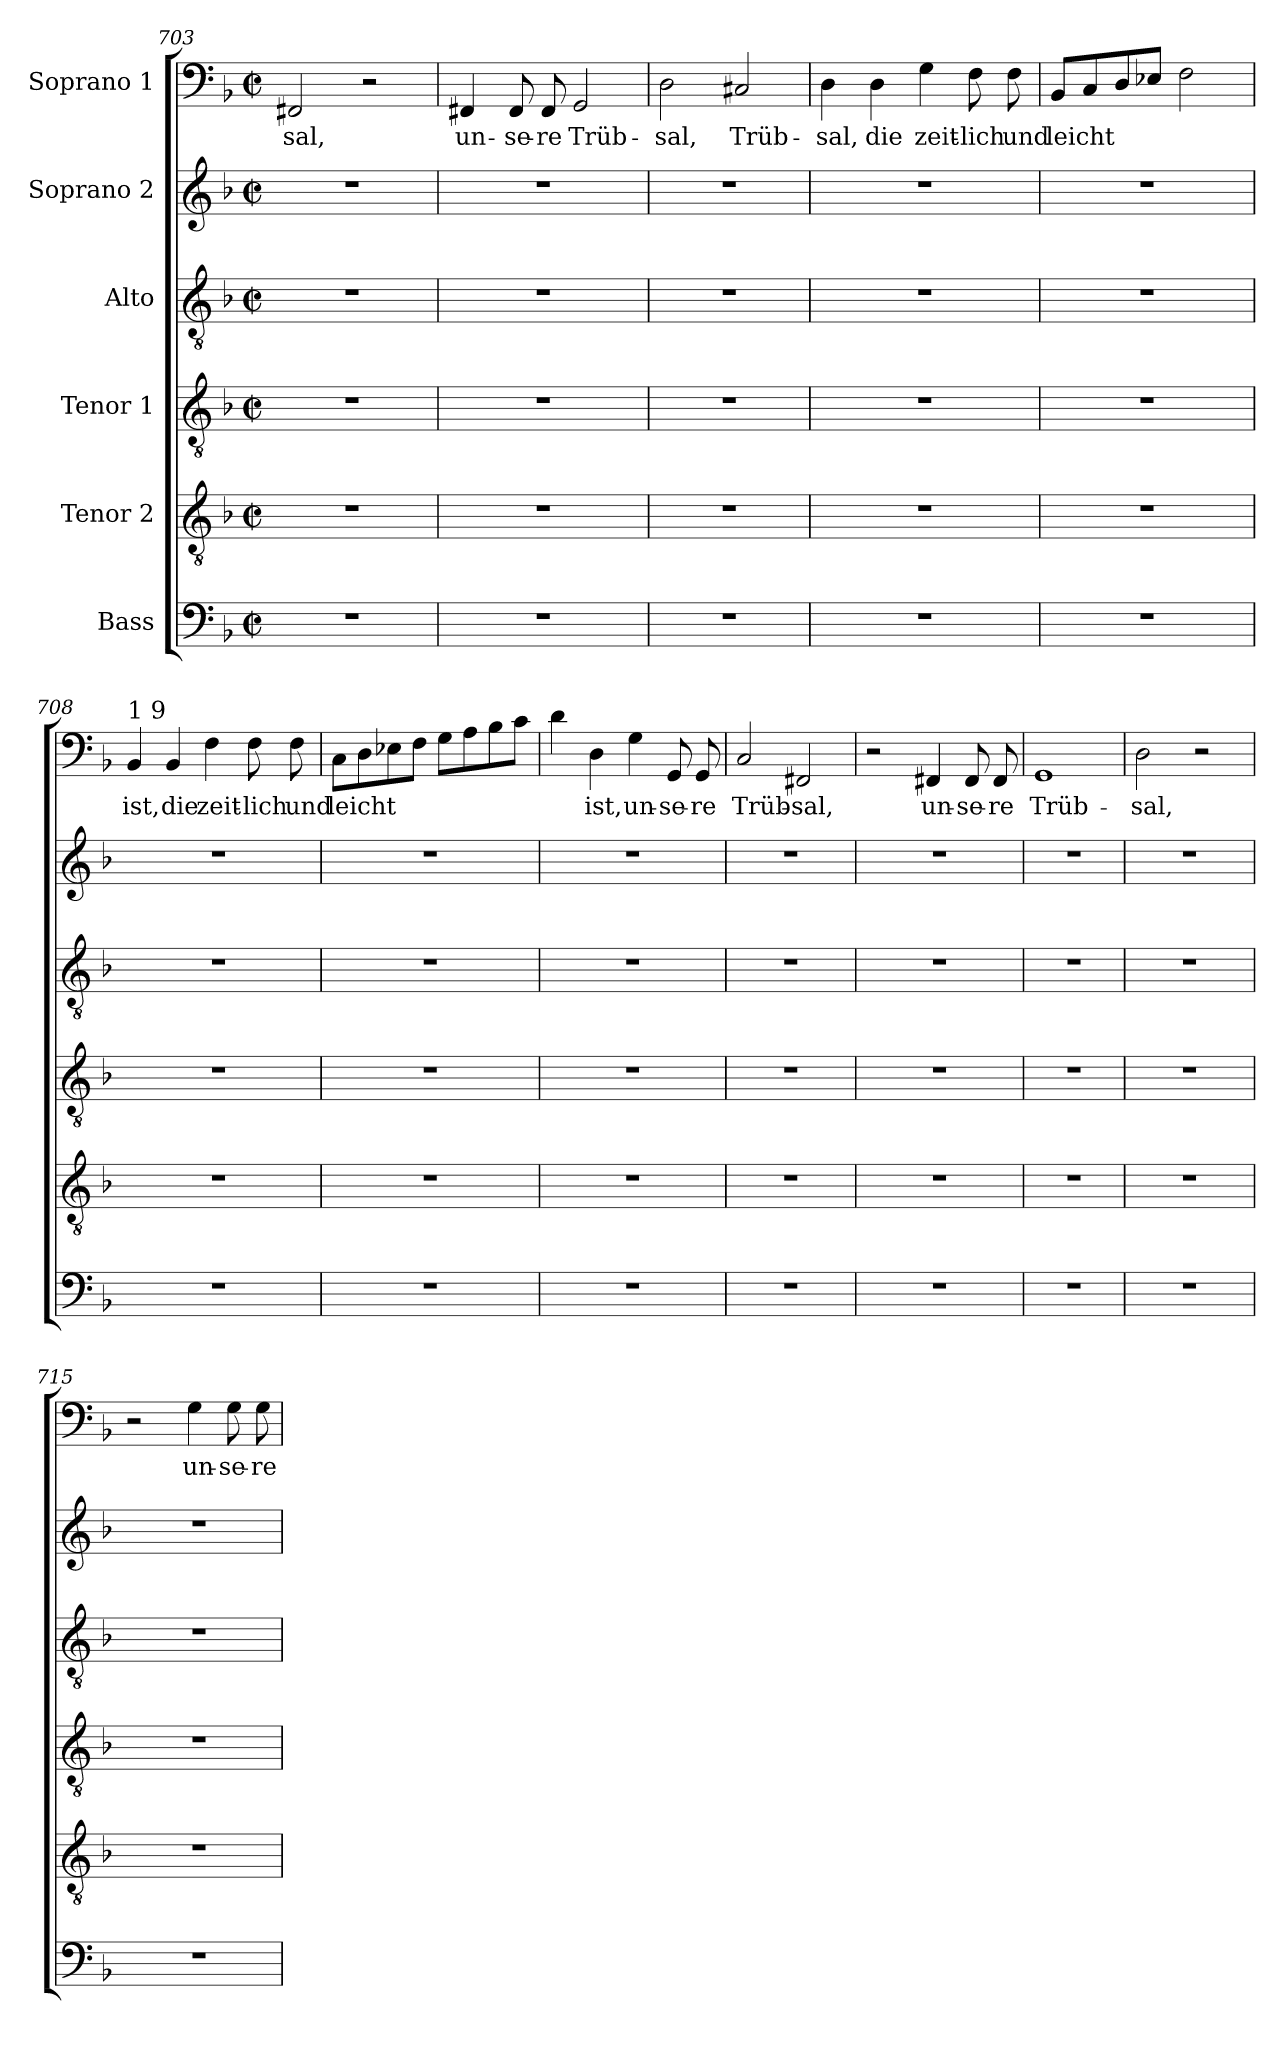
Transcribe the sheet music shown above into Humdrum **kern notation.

**kern	**kern	**kern	**kern	**kern	**kern	**text
*part6	*part5	*part4	*part3	*part2	*part1	*part1
*staff6	*staff5	*staff4	*staff3	*staff2	*staff1	*staff1
*I"Bass	*I"Tenor 2	*I"Tenor 1	*I"Alto	*I"Soprano 2	*I"Soprano 1	*
*clefF4	*clefGv2	*clefGv2	*clefGv2	*clefG2	*clefF4	*
*k[b-]	*k[b-]	*k[b-]	*k[b-]	*k[b-]	*k[b-]	*
*F:	*F:	*F:	*F:	*F:	*F:	*
*M2/2	*M2/2	*M2/2	*M2/2	*M2/2	*M2/2	*
*met(c|)	*met(c|)	*met(c|)	*met(c|)	*met(c|)	*met(c|)	*
=703	=703	=703	=703	=703	=703	=703
!	!	!	!	!	!	!LO:LY:b:cj
1r	1r	1r	1r	1r	2FF#X/	-sal,
.	.	.	.	.	2r	.
=704	=704	=704	=704	=704	=704	=704
!	!	!	!	!	!	!LO:LY:b:cj
1r	1r	1r	1r	1r	4FF#X/	un-
!	!	!	!	!	!	!LO:LY:b:cj
.	.	.	.	.	8FF#/	-se-
!	!	!	!	!	!	!LO:LY:b:cj
.	.	.	.	.	8FF#/	-re
!	!	!	!	!	!	!LO:LY:b:cj
.	.	.	.	.	2GG/	Trüb-
=705	=705	=705	=705	=705	=705	=705
!	!	!	!	!	!	!LO:LY:b:cj
1r	1r	1r	1r	1r	2D\	-sal,
!	!	!	!	!	!	!LO:LY:b:cj
.	.	.	.	.	2C#X/	Trüb-
=706	=706	=706	=706	=706	=706	=706
!	!	!	!	!	!	!LO:LY:b:cj
1r	1r	1r	1r	1r	4D\	-sal,
!	!	!	!	!	!	!LO:LY:b:cj
.	.	.	.	.	4D\	die
!	!	!	!	!	!	!LO:LY:b:cj
.	.	.	.	.	4G\	zeit-
!	!	!	!	!	!	!LO:LY:b:cj
.	.	.	.	.	8F\	-lich
!	!	!	!	!	!	!LO:LY:b:cj
.	.	.	.	.	8F\	und
=707	=707	=707	=707	=707	=707	=707
!	!	!	!	!	!	!LO:LY:b:cj
1r	1r	1r	1r	1r	8BB-/L	leicht
!	!	!	!	!	!	!LO:LY:b:cj
.	.	.	.	.	8C/	.
!	!	!	!	!	!	!LO:LY:b:cj
.	.	.	.	.	8D/	.
!	!	!	!	!	!	!LO:LY:b:cj
.	.	.	.	.	8E-X/J	.
!	!	!	!	!	!	!LO:LY:b:cj
.	.	.	.	.	2F\	.
!!LO:LB:g=z
=708	=708	=708	=708	=708	=708	=708
!	!	!	!	!	!LO:TX:a:t=1 9	!
!	!	!	!	!	!	!LO:LY:b:cj
1r	1r	1r	1r	1r	4BB-/	ist,
!	!	!	!	!	!	!LO:LY:b:cj
.	.	.	.	.	4BB-/	die
!	!	!	!	!	!	!LO:LY:b:cj
.	.	.	.	.	4F\	zeit-
!	!	!	!	!	!	!LO:LY:b:cj
.	.	.	.	.	8F\	-lich
!	!	!	!	!	!	!LO:LY:b:cj
.	.	.	.	.	8F\	und
=709	=709	=709	=709	=709	=709	=709
!	!	!	!	!	!	!LO:LY:b:cj
1r	1r	1r	1r	1r	8C\L	leicht
!	!	!	!	!	!	!LO:LY:b:cj
.	.	.	.	.	8D\	.
!	!	!	!	!	!	!LO:LY:b:cj
.	.	.	.	.	8E-X\	.
!	!	!	!	!	!	!LO:LY:b:cj
.	.	.	.	.	8F\J	.
!	!	!	!	!	!	!LO:LY:b:cj
.	.	.	.	.	8G\L	.
!	!	!	!	!	!	!LO:LY:b:cj
.	.	.	.	.	8A\	.
!	!	!	!	!	!	!LO:LY:b:cj
.	.	.	.	.	8B-\	.
!	!	!	!	!	!	!LO:LY:b:cj
.	.	.	.	.	8c\J	.
=710	=710	=710	=710	=710	=710	=710
!	!	!	!	!	!	!LO:LY:b:cj
1r	1r	1r	1r	1r	4d\	.
!	!	!	!	!	!	!LO:LY:b:cj
.	.	.	.	.	4D\	ist,
!	!	!	!	!	!	!LO:LY:b:cj
.	.	.	.	.	4G\	un-
!	!	!	!	!	!	!LO:LY:b:cj
.	.	.	.	.	8GG/	-se-
!	!	!	!	!	!	!LO:LY:b:cj
.	.	.	.	.	8GG/	-re
=711	=711	=711	=711	=711	=711	=711
!	!	!	!	!	!	!LO:LY:b:cj
1r	1r	1r	1r	1r	2C/	Trüb-
!	!	!	!	!	!	!LO:LY:b:cj
.	.	.	.	.	2FF#X/	-sal,
=712	=712	=712	=712	=712	=712	=712
1r	1r	1r	1r	1r	2r	.
!	!	!	!	!	!	!LO:LY:b:cj
.	.	.	.	.	4FF#X/	un-
!	!	!	!	!	!	!LO:LY:b:cj
.	.	.	.	.	8FF#/	-se-
!	!	!	!	!	!	!LO:LY:b:cj
.	.	.	.	.	8FF#/	-re
=713	=713	=713	=713	=713	=713	=713
!	!	!	!	!	!	!LO:LY:b:cj
1r	1r	1r	1r	1r	1GG	Trüb-
!!LO:PB:g=z
=714	=714	=714	=714	=714	=714	=714
!	!	!	!	!	!	!LO:LY:b:cj
1r	1r	1r	1r	1r	2D\	-sal,
.	.	.	.	.	2r	.
=715	=715	=715	=715	=715	=715	=715
1r	1r	1r	1r	1r	2r	.
!	!	!	!	!	!	!LO:LY:b:cj
.	.	.	.	.	4G\	un-
!	!	!	!	!	!	!LO:LY:b:cj
.	.	.	.	.	8G\	-se-
!	!	!	!	!	!	!LO:LY:b:cj
.	.	.	.	.	8G\	-re
=	=	=	=	=	=	=
*-	*-	*-	*-	*-	*-	*-
